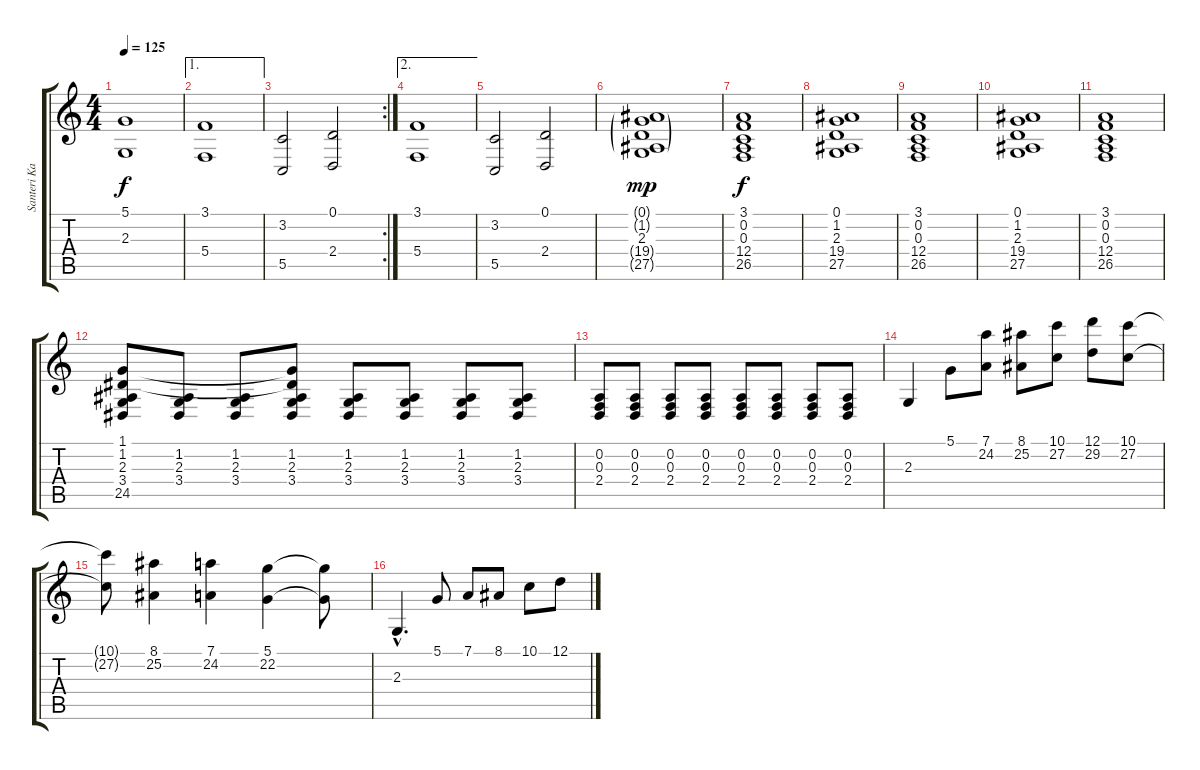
\track ("Santeri Kallio" "Santeri Ka") {instrument acousticgrandpiano}
\staff {score tabs}
\tuning (D4 A3 F3 C3 G2 D2) {hide}
\ts (4 4)
\tempo 125
\clef g2
\ks c
(5.1{t} 2.3{t}).1{dy f} |
\ae 1
(3.1 5.4).1 |
\rc 2
(3.2 5.5).2 (0.1 2.4).2 |
\ae 2
(3.1 5.4).1{volume 9 instrument choiraahs} |
(3.2 5.5).2 (0.1 2.4).2 |
(0.1{g} 1.2{g} 2.3 19.4{g} 27.5{g}).1{dy mp volume 16 instrument acousticgrandpiano} |
(3.1 0.2 0.3 12.4 26.5).1{dy f} |
(0.1 1.2 2.3 19.4 27.5).1 |
(3.1 0.2 0.3 12.4 26.5).1 |
(0.1 1.2 2.3 19.4 27.5).1 |
(3.1 0.2 0.3 12.4 26.5).1 |
(1.1 1.2 2.3 3.4 24.5).8 (1.2 2.3 3.4).8 (1.2 2.3 3.4).8 (1.1{t} 1.2 2.3 3.4 24.5{t}).8 (1.2 2.3 3.4).8 (1.2 2.3 3.4).8 (1.2 2.3 3.4).8 (1.2 2.3 3.4).8 |
(0.2 0.3 2.4).8 (0.2 0.3 2.4).8 (0.2 0.3 2.4).8 (0.2 0.3 2.4).8 (0.2 0.3 2.4).8 (0.2 0.3 2.4).8 (0.2 0.3 2.4).8 (0.2 0.3 2.4).8 |
2.3.4{volume 16 instrument acousticgrandpiano} 5.1.8 (7.1 24.2).8 (8.1 25.2).8 (10.1 27.2).8 (12.1 29.2).8 (10.1 27.2).8 |
(10.1{t} 27.2{t}).8 (8.1 25.2).4 (7.1 24.2).4 (5.1 22.2).4 (5.1{t} 22.2{t}).8 |
2.3{hac}.4{d} 5.1.8 7.1.8 8.1.8 10.1.8 12.1.8
